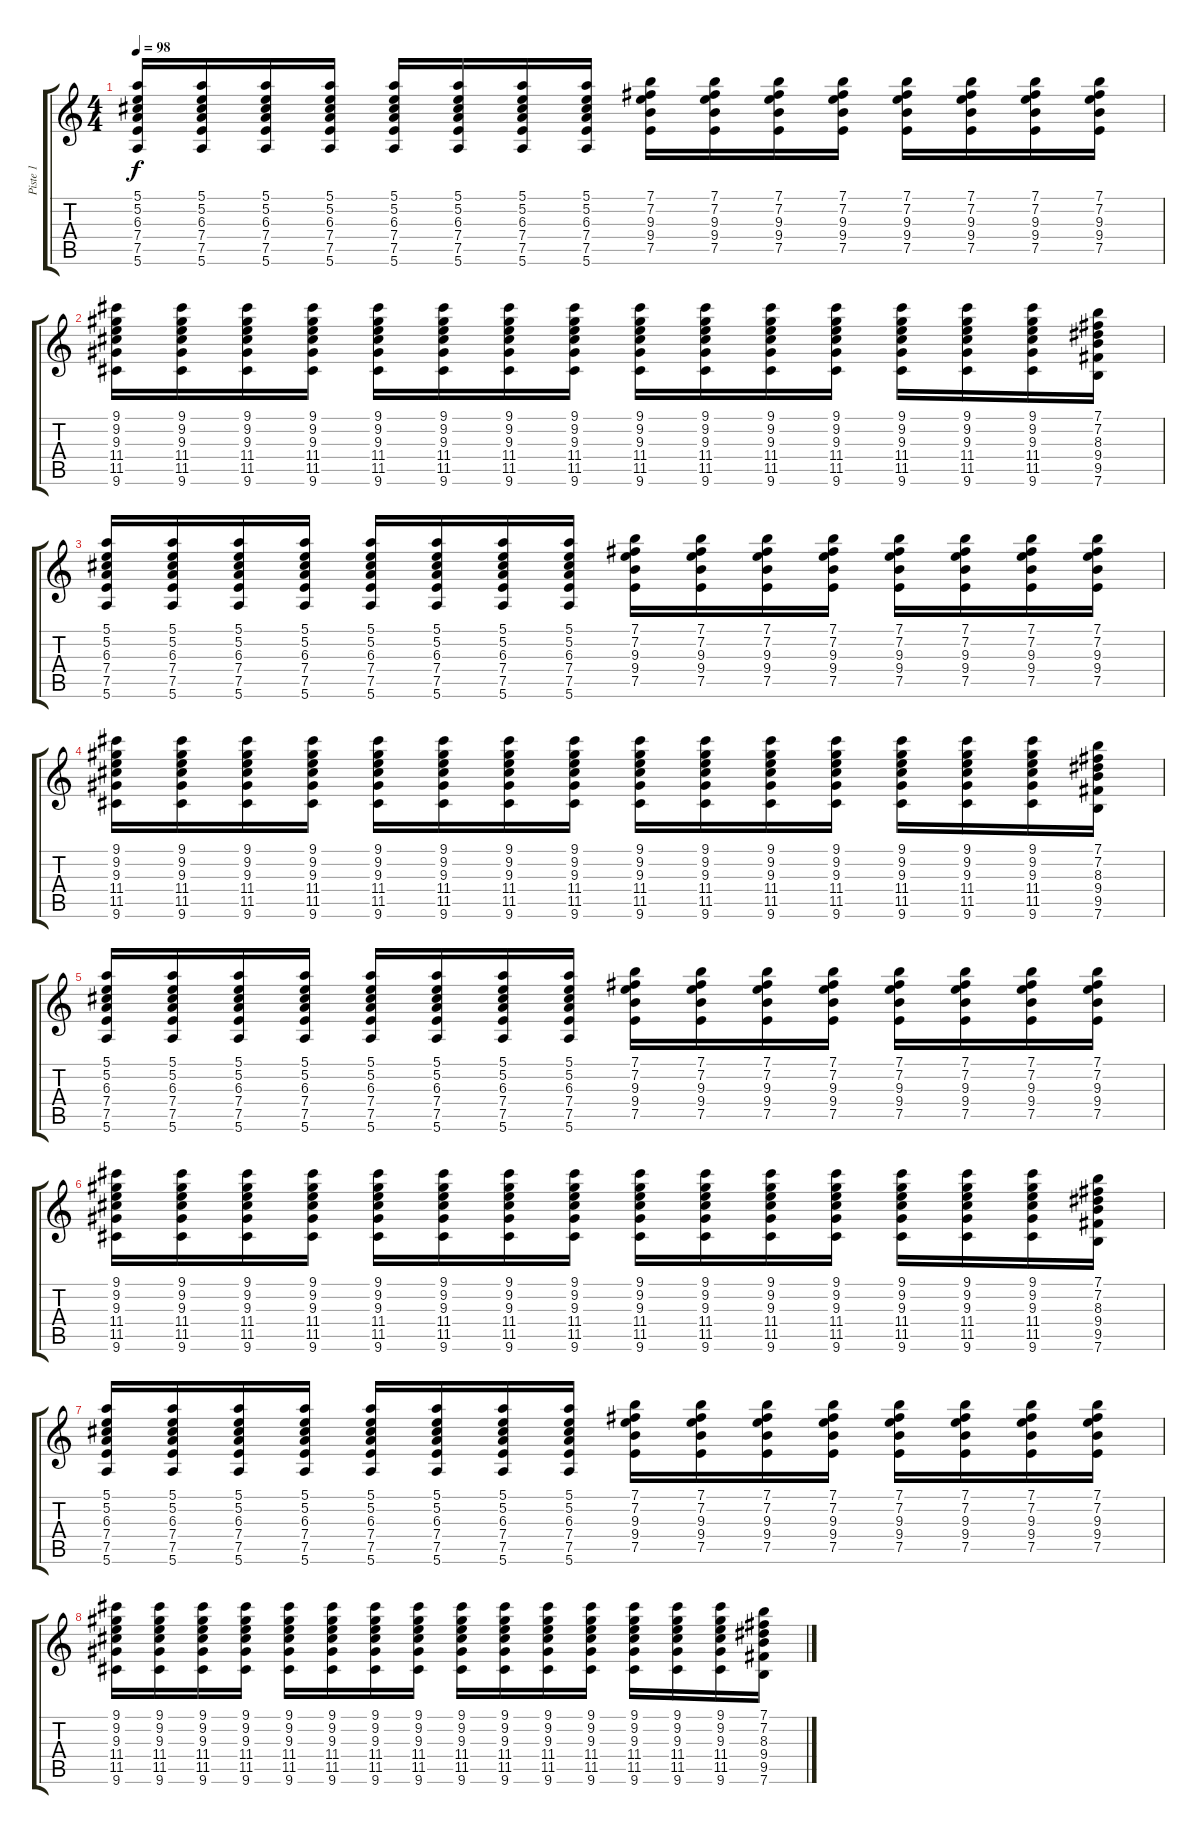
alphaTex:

\track ("Piste 1" "Piste 1") {instrument acousticguitarnylon}
\staff {score tabs}
\tuning (E4 B3 G3 D3 A2 E2) {hide}
\ts (4 4)
\tempo 98
\clef g2
\ks c
(5.1 5.2 6.3 7.4 7.5 5.6).16{dy f} (5.1 5.2 6.3 7.4 7.5 5.6).16 (5.1 5.2 6.3 7.4 7.5 5.6).16 (5.1 5.2 6.3 7.4 7.5 5.6).16 (5.1 5.2 6.3 7.4 7.5 5.6).16 (5.1 5.2 6.3 7.4 7.5 5.6).16 (5.1 5.2 6.3 7.4 7.5 5.6).16 (5.1 5.2 6.3 7.4 7.5 5.6).16 (7.1 7.2 9.3 9.4 7.5).16 (7.1 7.2 9.3 9.4 7.5).16 (7.1 7.2 9.3 9.4 7.5).16 (7.1 7.2 9.3 9.4 7.5).16 (7.1 7.2 9.3 9.4 7.5).16 (7.1 7.2 9.3 9.4 7.5).16 (7.1 7.2 9.3 9.4 7.5).16 (7.1 7.2 9.3 9.4 7.5).16 |
(9.1 9.2 9.3 11.4 11.5 9.6).16 (9.1 9.2 9.3 11.4 11.5 9.6).16 (9.1 9.2 9.3 11.4 11.5 9.6).16 (9.1 9.2 9.3 11.4 11.5 9.6).16 (9.1 9.2 9.3 11.4 11.5 9.6).16 (9.1 9.2 9.3 11.4 11.5 9.6).16 (9.1 9.2 9.3 11.4 11.5 9.6).16 (9.1 9.2 9.3 11.4 11.5 9.6).16 (9.1 9.2 9.3 11.4 11.5 9.6).16 (9.1 9.2 9.3 11.4 11.5 9.6).16 (9.1 9.2 9.3 11.4 11.5 9.6).16 (9.1 9.2 9.3 11.4 11.5 9.6).16 (9.1 9.2 9.3 11.4 11.5 9.6).16 (9.1 9.2 9.3 11.4 11.5 9.6).16 (9.1 9.2 9.3 11.4 11.5 9.6).16 (7.1 7.2 8.3 9.4 9.5 7.6).16 |
(5.1 5.2 6.3 7.4 7.5 5.6).16 (5.1 5.2 6.3 7.4 7.5 5.6).16 (5.1 5.2 6.3 7.4 7.5 5.6).16 (5.1 5.2 6.3 7.4 7.5 5.6).16 (5.1 5.2 6.3 7.4 7.5 5.6).16 (5.1 5.2 6.3 7.4 7.5 5.6).16 (5.1 5.2 6.3 7.4 7.5 5.6).16 (5.1 5.2 6.3 7.4 7.5 5.6).16 (7.1 7.2 9.3 9.4 7.5).16 (7.1 7.2 9.3 9.4 7.5).16 (7.1 7.2 9.3 9.4 7.5).16 (7.1 7.2 9.3 9.4 7.5).16 (7.1 7.2 9.3 9.4 7.5).16 (7.1 7.2 9.3 9.4 7.5).16 (7.1 7.2 9.3 9.4 7.5).16 (7.1 7.2 9.3 9.4 7.5).16 |
(9.1 9.2 9.3 11.4 11.5 9.6).16 (9.1 9.2 9.3 11.4 11.5 9.6).16 (9.1 9.2 9.3 11.4 11.5 9.6).16 (9.1 9.2 9.3 11.4 11.5 9.6).16 (9.1 9.2 9.3 11.4 11.5 9.6).16 (9.1 9.2 9.3 11.4 11.5 9.6).16 (9.1 9.2 9.3 11.4 11.5 9.6).16 (9.1 9.2 9.3 11.4 11.5 9.6).16 (9.1 9.2 9.3 11.4 11.5 9.6).16 (9.1 9.2 9.3 11.4 11.5 9.6).16 (9.1 9.2 9.3 11.4 11.5 9.6).16 (9.1 9.2 9.3 11.4 11.5 9.6).16 (9.1 9.2 9.3 11.4 11.5 9.6).16 (9.1 9.2 9.3 11.4 11.5 9.6).16 (9.1 9.2 9.3 11.4 11.5 9.6).16 (7.1 7.2 8.3 9.4 9.5 7.6).16 |
(5.1 5.2 6.3 7.4 7.5 5.6).16 (5.1 5.2 6.3 7.4 7.5 5.6).16 (5.1 5.2 6.3 7.4 7.5 5.6).16 (5.1 5.2 6.3 7.4 7.5 5.6).16 (5.1 5.2 6.3 7.4 7.5 5.6).16 (5.1 5.2 6.3 7.4 7.5 5.6).16 (5.1 5.2 6.3 7.4 7.5 5.6).16 (5.1 5.2 6.3 7.4 7.5 5.6).16 (7.1 7.2 9.3 9.4 7.5).16 (7.1 7.2 9.3 9.4 7.5).16 (7.1 7.2 9.3 9.4 7.5).16 (7.1 7.2 9.3 9.4 7.5).16 (7.1 7.2 9.3 9.4 7.5).16 (7.1 7.2 9.3 9.4 7.5).16 (7.1 7.2 9.3 9.4 7.5).16 (7.1 7.2 9.3 9.4 7.5).16 |
(9.1 9.2 9.3 11.4 11.5 9.6).16 (9.1 9.2 9.3 11.4 11.5 9.6).16 (9.1 9.2 9.3 11.4 11.5 9.6).16 (9.1 9.2 9.3 11.4 11.5 9.6).16 (9.1 9.2 9.3 11.4 11.5 9.6).16 (9.1 9.2 9.3 11.4 11.5 9.6).16 (9.1 9.2 9.3 11.4 11.5 9.6).16 (9.1 9.2 9.3 11.4 11.5 9.6).16 (9.1 9.2 9.3 11.4 11.5 9.6).16 (9.1 9.2 9.3 11.4 11.5 9.6).16 (9.1 9.2 9.3 11.4 11.5 9.6).16 (9.1 9.2 9.3 11.4 11.5 9.6).16 (9.1 9.2 9.3 11.4 11.5 9.6).16 (9.1 9.2 9.3 11.4 11.5 9.6).16 (9.1 9.2 9.3 11.4 11.5 9.6).16 (7.1 7.2 8.3 9.4 9.5 7.6).16 |
(5.1 5.2 6.3 7.4 7.5 5.6).16 (5.1 5.2 6.3 7.4 7.5 5.6).16 (5.1 5.2 6.3 7.4 7.5 5.6).16 (5.1 5.2 6.3 7.4 7.5 5.6).16 (5.1 5.2 6.3 7.4 7.5 5.6).16 (5.1 5.2 6.3 7.4 7.5 5.6).16 (5.1 5.2 6.3 7.4 7.5 5.6).16 (5.1 5.2 6.3 7.4 7.5 5.6).16 (7.1 7.2 9.3 9.4 7.5).16 (7.1 7.2 9.3 9.4 7.5).16 (7.1 7.2 9.3 9.4 7.5).16 (7.1 7.2 9.3 9.4 7.5).16 (7.1 7.2 9.3 9.4 7.5).16 (7.1 7.2 9.3 9.4 7.5).16 (7.1 7.2 9.3 9.4 7.5).16 (7.1 7.2 9.3 9.4 7.5).16 |
(9.1 9.2 9.3 11.4 11.5 9.6).16 (9.1 9.2 9.3 11.4 11.5 9.6).16 (9.1 9.2 9.3 11.4 11.5 9.6).16 (9.1 9.2 9.3 11.4 11.5 9.6).16 (9.1 9.2 9.3 11.4 11.5 9.6).16 (9.1 9.2 9.3 11.4 11.5 9.6).16 (9.1 9.2 9.3 11.4 11.5 9.6).16 (9.1 9.2 9.3 11.4 11.5 9.6).16 (9.1 9.2 9.3 11.4 11.5 9.6).16 (9.1 9.2 9.3 11.4 11.5 9.6).16 (9.1 9.2 9.3 11.4 11.5 9.6).16 (9.1 9.2 9.3 11.4 11.5 9.6).16 (9.1 9.2 9.3 11.4 11.5 9.6).16 (9.1 9.2 9.3 11.4 11.5 9.6).16 (9.1 9.2 9.3 11.4 11.5 9.6).16 (7.1 7.2 8.3 9.4 9.5 7.6).16
